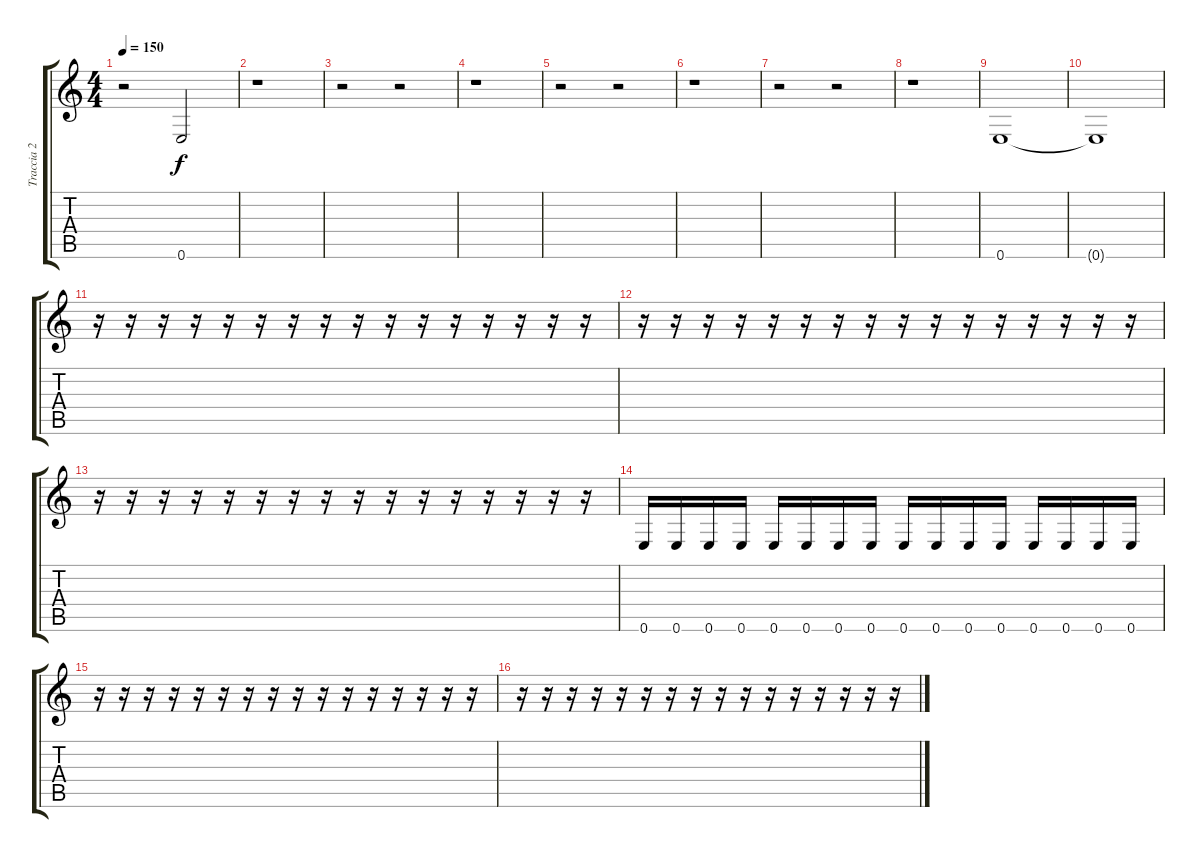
\track ("Traccia 2" "Traccia 2") {instrument electricbasspick}
\staff {score tabs}
\tuning (E4 B3 G3 D3 A2 E2) {hide}
\ts (4 4)
\tempo 150
\clef g2
\ks c
r.2{dy f} 0.6.2 |
r.1 |
r.2 r.2 |
r.1 |
r.2 r.2 |
r.1 |
r.2 r.2 |
r.1 |
0.6.1 |
0.6{t}.1 |
r.16 r.16 r.16 r.16 r.16 r.16 r.16 r.16 r.16 r.16 r.16 r.16 r.16 r.16 r.16 r.16 |
r.16 r.16 r.16 r.16 r.16 r.16 r.16 r.16 r.16 r.16 r.16 r.16 r.16 r.16 r.16 r.16 |
r.16 r.16 r.16 r.16 r.16 r.16 r.16 r.16 r.16 r.16 r.16 r.16 r.16 r.16 r.16 r.16 |
0.6.16 0.6.16 0.6.16 0.6.16 0.6.16 0.6.16 0.6.16 0.6.16 0.6.16 0.6.16 0.6.16 0.6.16 0.6.16 0.6.16 0.6.16 0.6.16 |
r.16 r.16 r.16 r.16 r.16 r.16 r.16 r.16 r.16 r.16 r.16 r.16 r.16 r.16 r.16 r.16 |
r.16 r.16 r.16 r.16 r.16 r.16 r.16 r.16 r.16 r.16 r.16 r.16 r.16 r.16 r.16 r.16
